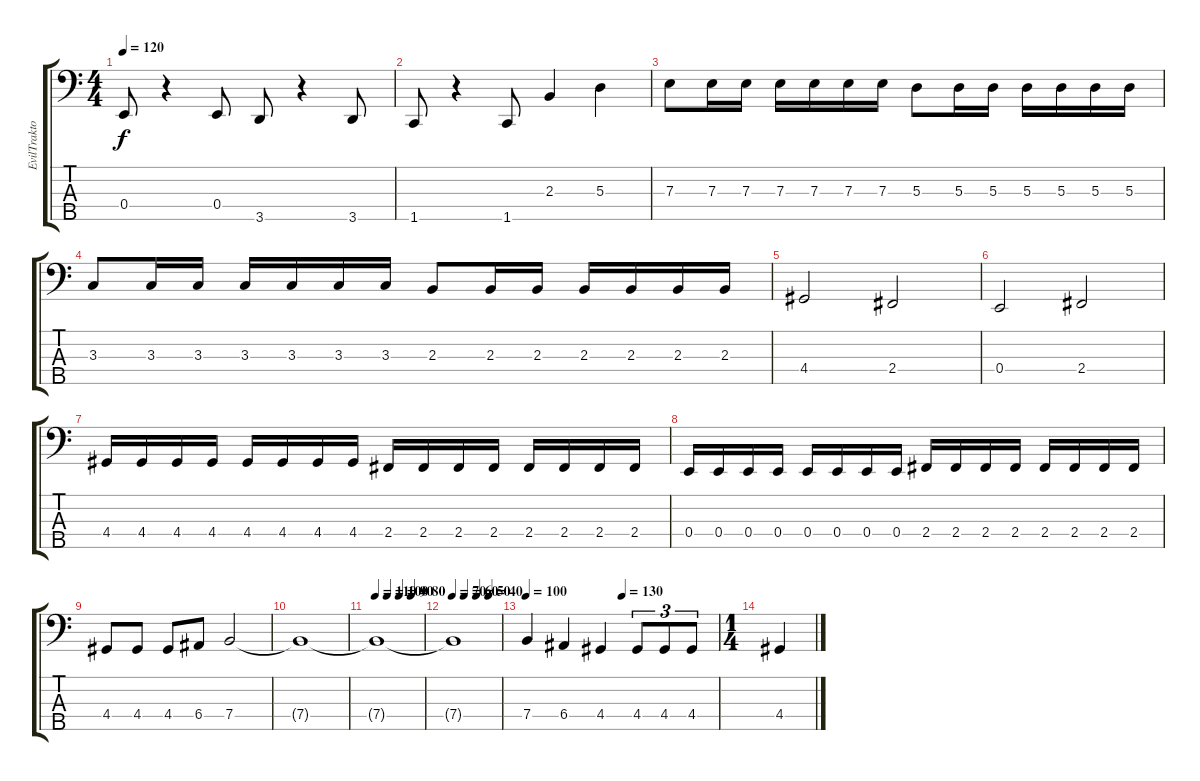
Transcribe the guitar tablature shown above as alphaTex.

\track ("EvilTraktor" "EvilTrakto") {instrument electricbassfinger}
\staff {score tabs}
\tuning (G2 D2 A1 E1 B0) {hide}
\ts (4 4)
\tempo 120
\clef f4
\ks c
0.4.8{dy f} r.4 0.4.8 3.5.8 r.4 3.5.8 |
1.5.8 r.4 1.5.8 2.3.4 5.3.4 |
7.3.8 7.3.16 7.3.16 7.3.16 7.3.16 7.3.16 7.3.16 5.3.8 5.3.16 5.3.16 5.3.16 5.3.16 5.3.16 5.3.16 |
3.3.8 3.3.16 3.3.16 3.3.16 3.3.16 3.3.16 3.3.16 2.3.8 2.3.16 2.3.16 2.3.16 2.3.16 2.3.16 2.3.16 |
4.4.2 2.4.2 |
0.4.2 2.4.2 |
4.4.16 4.4.16 4.4.16 4.4.16 4.4.16 4.4.16 4.4.16 4.4.16 2.4.16 2.4.16 2.4.16 2.4.16 2.4.16 2.4.16 2.4.16 2.4.16 |
0.4.16 0.4.16 0.4.16 0.4.16 0.4.16 0.4.16 0.4.16 0.4.16 2.4.16 2.4.16 2.4.16 2.4.16 2.4.16 2.4.16 2.4.16 2.4.16 |
4.4.8 4.4.8 4.4.8 6.4.8 7.4.2 |
7.4{t}.1 |
\tempo 110
\tempo (100 0.25)
\tempo (90 0.5)
\tempo (80 0.75)
7.4{t}.1 |
\tempo 70
\tempo (60 0.25)
\tempo (50 0.5)
\tempo (40 0.75)
7.4{t}.1 |
\tempo 100
\tempo (130 0.5)
7.4.4 6.4.4 4.4.4 4.4.8{tu (3 2)} 4.4.8{tu (3 2)} 4.4.8{tu (3 2)} |
\ts (1 4)
4.4.4
